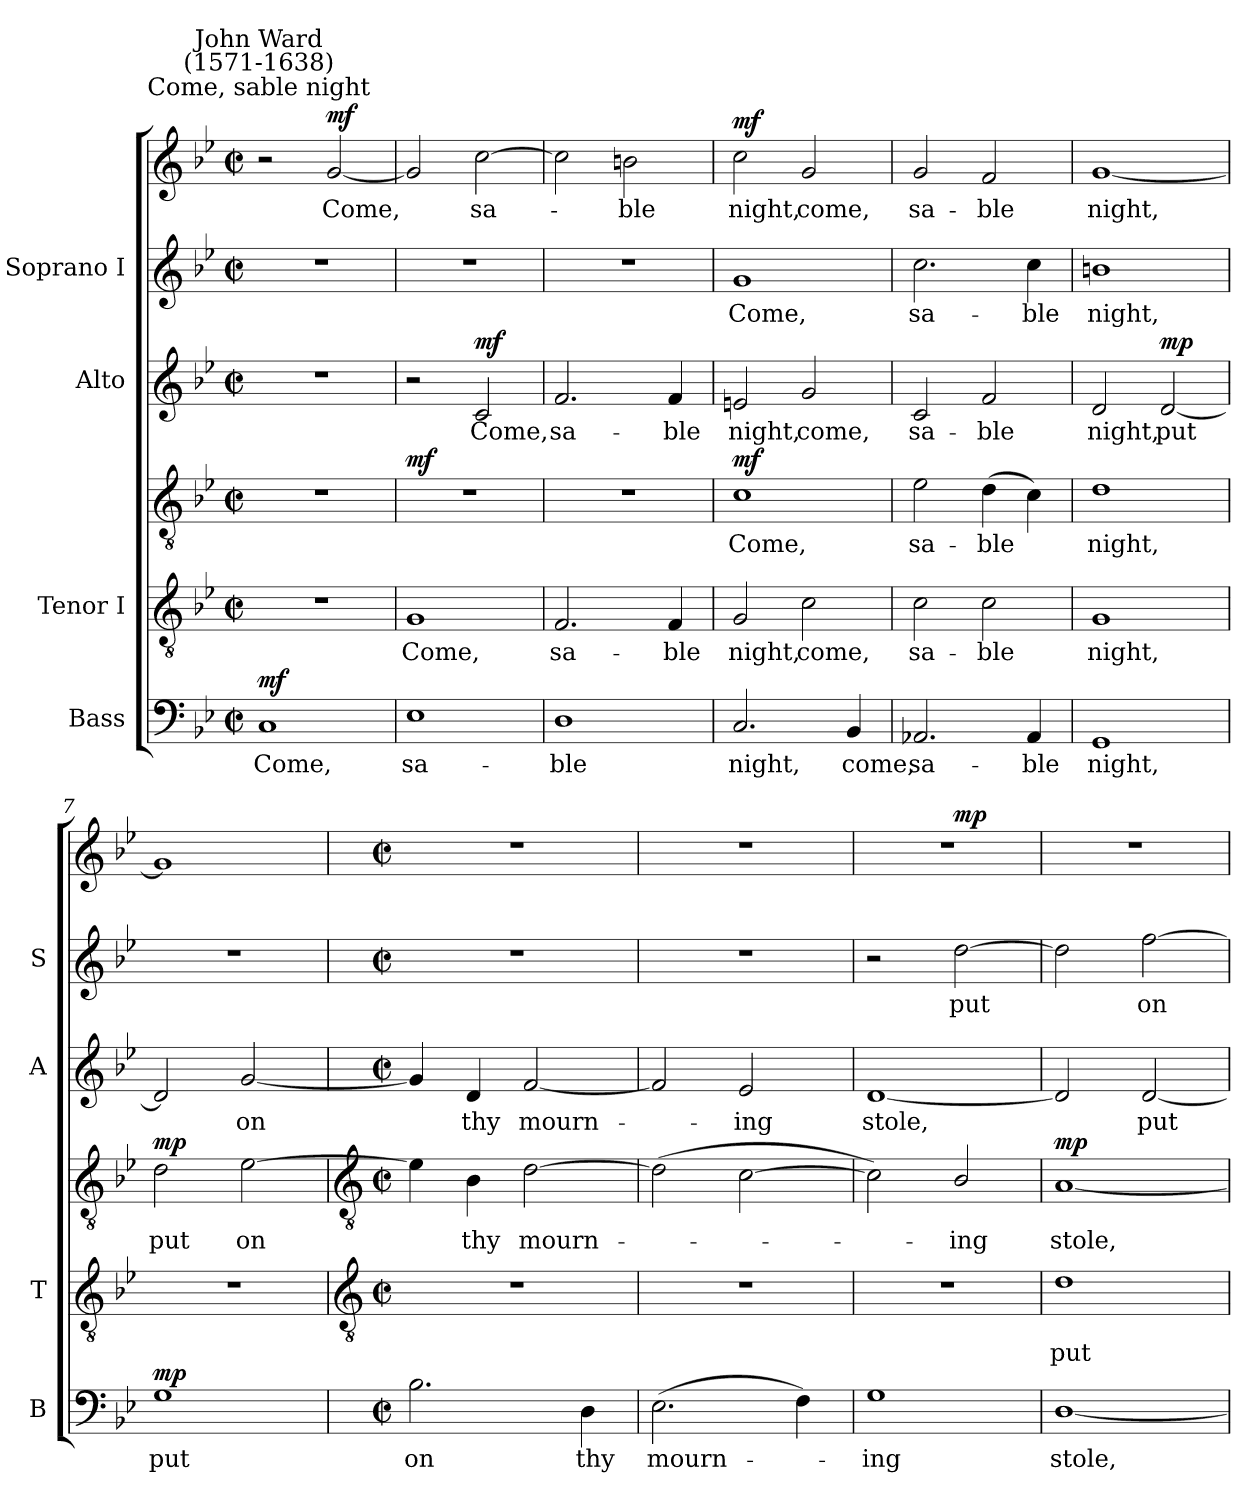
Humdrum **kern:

**kern	**text	**dynam	**kern	**text	**kern	**text	**dynam	**kern	**text	**dynam	**kern	**text	**kern	**text	**dynam
*part4	*part4	*part4	*part3	*part3	*part3	*part3	*part3	*part2	*part2	*part2	*part1	*part1	*part1	*part1	*part1
*staff6	*staff6	*staff6	*staff5	*staff5	*staff4	*staff4	*staff4/5	*staff3	*staff3	*staff3	*staff2	*staff2	*staff1	*staff1	*staff1/2
*I"Bass	*	*	*I"Tenor I	*	*	*	*	*I"Alto	*	*	*I"Soprano I	*	*	*	*
*I'B	*	*	*I'T	*	*	*	*	*I'A	*	*	*I'S	*	*	*	*
*clefF4	*	*	*clefGv2	*	*clefGv2	*	*	*clefG2	*	*	*clefG2	*	*clefG2	*	*
*k[b-e-]	*	*	*k[b-e-]	*	*k[b-e-]	*	*	*k[b-e-]	*	*	*k[b-e-]	*	*k[b-e-]	*	*
*B-:	*	*	*B-:	*	*B-:	*	*	*B-:	*	*	*B-:	*	*B-:	*	*
*M2/2	*	*	*M2/2	*	*M2/2	*	*	*M2/2	*	*	*M2/2	*	*M2/2	*	*
*met(c|)	*	*	*met(c|)	*	*met(c|)	*	*	*met(c|)	*	*	*met(c|)	*	*met(c|)	*	*
=1	=1	=1	=1	=1	=1	=1	=1	=1	=1	=1	=1	=1	=1	=1	=1
!	!	!	!	!	!	!	!	!	!	!	!	!	!LO:TX:a:cj:t=Come, sable night	!	!
!	!	!	!	!	!	!	!	!	!	!	!	!	!LO:TX:a:cj:t=John Ward\n(1571-1638)	!	!
!	!LO:LY:b	!LO:DY:b	!	!	!	!	!	!	!	!	!	!	!	!	!
1C	Come,	mf	1r	.	1r	.	.	1r	.	.	1r	.	2r	.	.
!	!	!	!	!	!	!	!	!	!	!	!	!	!	!LO:LY:b	!LO:DY:b
.	.	.	.	.	.	.	.	.	.	.	.	.	[2g	Come,	mf
=2	=2	=2	=2	=2	=2	=2	=2	=2	=2	=2	=2	=2	=2	=2	=2
!	!LO:LY:b	!	!	!LO:LY:b	!	!	!LO:DY:b=2	!	!	!	!	!	!	!	!
1E-	sa-	.	1G	Come,	1r	.	mf	2r	.	.	1r	.	2g]	.	.
!	!	!	!	!	!	!	!	!	!LO:LY:b	!LO:DY:b	!	!	!	!LO:LY:b	!
.	.	.	.	.	.	.	.	2c	Come,	mf	.	.	[2cc	sa-	.
=3	=3	=3	=3	=3	=3	=3	=3	=3	=3	=3	=3	=3	=3	=3	=3
!	!LO:LY:b	!	!	!LO:LY:b	!	!	!	!	!LO:LY:b	!	!	!	!	!	!
1D	-ble	.	2.F	sa-	1r	.	.	2.f	sa-	.	1r	.	2cc]	.	.
!	!	!	!	!	!	!	!	!	!	!	!	!	!	!LO:LY:b	!
.	.	.	.	.	.	.	.	.	.	.	.	.	2bn	ble	.
!	!	!	!	!LO:LY:b	!	!	!	!	!LO:LY:b	!	!	!	!	!	!
.	.	.	4F	-ble	.	.	.	4f	-ble	.	.	.	.	.	.
=4	=4	=4	=4	=4	=4	=4	=4	=4	=4	=4	=4	=4	=4	=4	=4
!	!LO:LY:b	!	!	!LO:LY:b	!	!LO:LY:b	!LO:DY:b	!	!LO:LY:b	!	!	!LO:LY:b	!	!LO:LY:b	!LO:DY:b=2
2.C	night,	.	2G	night,	1c	Come,	mf	2en	night,	.	1g	Come,	2cc	night,	mf
!	!	!	!	!LO:LY:b	!	!	!	!	!LO:LY:b	!	!	!	!	!LO:LY:b	!
.	.	.	2c	come,	.	.	.	2g	come,	.	.	.	2g	come,	.
!	!LO:LY:b	!	!	!	!	!	!	!	!	!	!	!	!	!	!
4BB-	come,	.	.	.	.	.	.	.	.	.	.	.	.	.	.
=5	=5	=5	=5	=5	=5	=5	=5	=5	=5	=5	=5	=5	=5	=5	=5
!	!LO:LY:b	!	!	!LO:LY:b	!	!LO:LY:b	!	!	!LO:LY:b	!	!	!LO:LY:b	!	!LO:LY:b	!
2.AA-X	sa-	.	2c	sa-	2e-	sa-	.	2c	sa-	.	2.cc	sa-	2g	sa-	.
!	!	!	!	!LO:LY:b	!	!LO:LY:b	!	!	!LO:LY:b	!	!	!	!	!LO:LY:b	!
.	.	.	2c	-ble	(>4d	-ble	.	2f	-ble	.	.	.	2f	-ble	.
!	!LO:LY:b	!	!	!	!	!	!	!	!	!	!	!LO:LY:b	!	!	!
4AA-	-ble	.	.	.	4c)	.	.	.	.	.	4cc	-ble	.	.	.
=6	=6	=6	=6	=6	=6	=6	=6	=6	=6	=6	=6	=6	=6	=6	=6
!	!LO:LY:b	!	!	!LO:LY:b	!	!LO:LY:b	!	!	!LO:LY:b	!	!	!LO:LY:b	!	!LO:LY:b	!
1GG	night,	.	1G	night,	1d	night,	.	2d	night,	.	1bn	night,	[1g	night,	.
!	!	!	!	!	!	!	!	!	!LO:LY:b	!LO:DY:b	!	!	!	!	!
.	.	.	.	.	.	.	.	[2d	put	mp	.	.	.	.	.
=7	=7	=7	=7	=7	=7	=7	=7	=7	=7	=7	=7	=7	=7	=7	=7
!	!LO:LY:b	!LO:DY:b	!	!	!	!LO:LY:b	!LO:DY:b	!	!	!	!	!	!	!	!
1G	put	mp	1r	.	2d	put	mp	2d]	.	.	1r	.	1g]	.	.
!	!	!	!	!	!	!LO:LY:b	!	!	!LO:LY:b	!	!	!	!	!	!
.	.	.	.	.	[2e-	on	.	[2g	on	.	.	.	.	.	.
!!LO:LB:g=z
=8	=8	=8	=8	=8	=8	=8	=8	=8	=8	=8	=8	=8	=8	=8	=8
*	*	*	*clefGv2	*	*clefGv2	*	*	*	*	*	*	*	*	*	*
*M2/2	*	*	*M2/2	*	*M2/2	*	*	*M2/2	*	*	*M2/2	*	*M2/2	*	*
*met(c|)	*	*	*met(c|)	*	*met(c|)	*	*	*met(c|)	*	*	*met(c|)	*	*met(c|)	*	*
!	!LO:LY:b	!	!	!	!	!	!	!	!	!	!	!	!	!	!
2.B-	on	.	1r	.	4e-]	.	.	4g]	.	.	1r	.	1r	.	.
!	!	!	!	!	!	!LO:LY:b	!	!	!LO:LY:b	!	!	!	!	!	!
.	.	.	.	.	4B-	thy	.	4d	thy	.	.	.	.	.	.
!	!	!	!	!	!	!LO:LY:b	!	!	!LO:LY:b	!	!	!	!	!	!
.	.	.	.	.	[2d	mourn-	.	[2f	mourn-	.	.	.	.	.	.
!	!LO:LY:b	!	!	!	!	!	!	!	!	!	!	!	!	!	!
4D	thy	.	.	.	.	.	.	.	.	.	.	.	.	.	.
=9	=9	=9	=9	=9	=9	=9	=9	=9	=9	=9	=9	=9	=9	=9	=9
!	!LO:LY:b	!	!	!	!	!	!	!	!	!	!	!	!	!	!
(>2.E-	mourn-	.	1r	.	(>2d]	.	.	2f]	.	.	1r	.	1r	.	.
!	!	!	!	!	!	!	!	!	!LO:LY:b	!	!	!	!	!	!
.	.	.	.	.	[2c	.	.	2e-	ing	.	.	.	.	.	.
4F)	.	.	.	.	.	.	.	.	.	.	.	.	.	.	.
=10	=10	=10	=10	=10	=10	=10	=10	=10	=10	=10	=10	=10	=10	=10	=10
!	!LO:LY:b	!	!	!	!	!	!	!	!LO:LY:b	!	!	!	!	!	!
1G	ing	.	1r	.	2c])	.	.	[1d	stole,	.	2r	.	1r	.	.
!	!	!	!	!	!	!LO:LY:b	!	!	!	!	!	!LO:LY:b	!	!	!LO:DY:b=2
.	.	.	.	.	2B-/	ing	.	.	.	.	[2dd	put	.	.	mp
=11	=11	=11	=11	=11	=11	=11	=11	=11	=11	=11	=11	=11	=11	=11	=11
!	!LO:LY:b	!	!	!LO:LY:b	!	!LO:LY:b	!LO:DY:b=2	!	!	!	!	!	!	!	!
[1D/	stole,	.	1d	put	[1A	stole,	mp	2d]	.	.	2dd]	.	1r	.	.
!	!	!	!	!	!	!	!	!	!LO:LY:b	!	!	!LO:LY:b	!	!	!
.	.	.	.	.	.	.	.	[2d	put	.	[2ff	on	.	.	.
=	=	=	=	=	=	=	=	=	=	=	=	=	=	=	=
*-	*-	*-	*-	*-	*-	*-	*-	*-	*-	*-	*-	*-	*-	*-	*-
